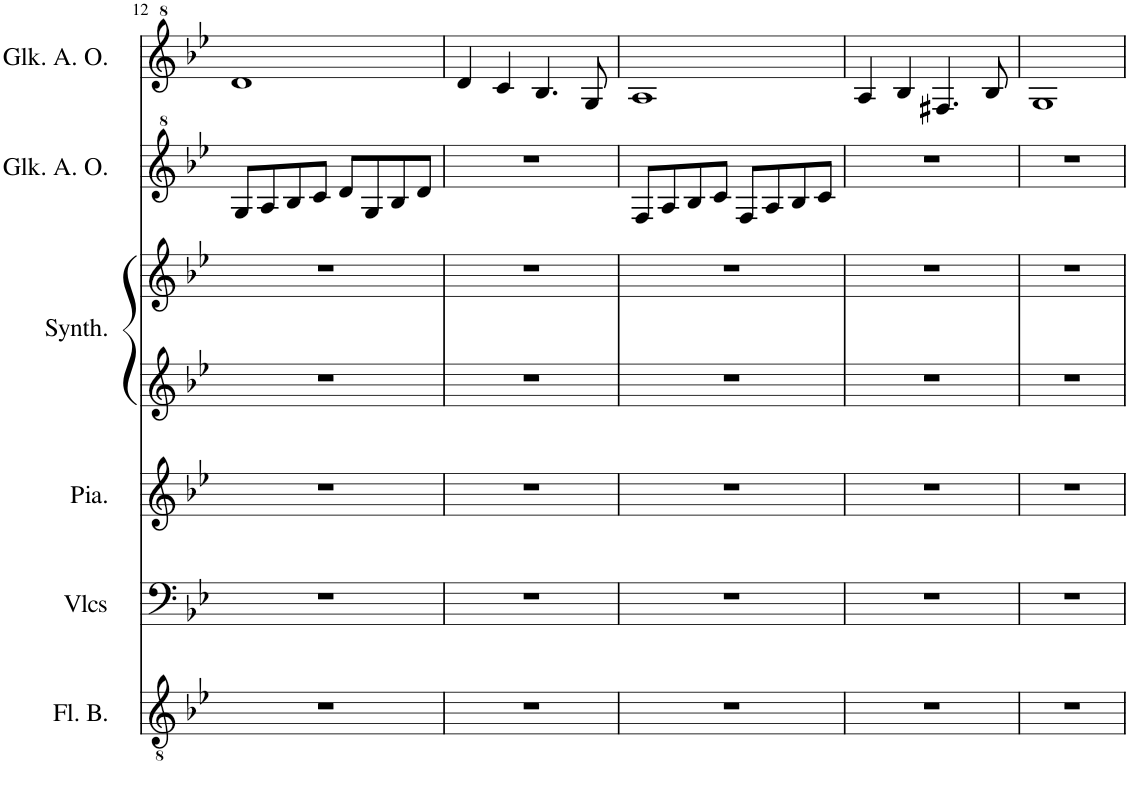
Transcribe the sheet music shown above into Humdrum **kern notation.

**kern	**kern	**kern	**kern	**kern	**kern	**kern
*part6	*part5	*part4	*part3	*part3	*part2	*part1
*staff7	*staff6	*staff5	*staff4	*staff3	*staff2	*staff1
*I"Flûte basse	*I"Violoncelles	*I"Piano	*I"Synthétiseur d'instruments à cordes	*	*I"Glockenspiel Alto Orff	*I"Glockenspiel Alto Orff
*I'Fl. B.	*I'Vlcs	*I'Pia.	*I'Synth.	*	*I'Glk. A. O.	*I'Glk. A. O.
!!LO:PB:g=z
*clefGv2	*clefF4	*clefG2	*clefG2	*clefG2	*clefG^2	*clefG^2
*k[b-e-]	*k[b-e-]	*k[b-e-]	*k[b-e-]	*k[b-e-]	*k[b-e-]	*k[b-e-]
*M4/4	*M4/4	*M4/4	*M4/4	*M4/4	*M4/4	*M4/4
=12	=12	=12	=12	=12	=12	=12
1r	1r	1r	1r	1r	8g/L	1dd
.	.	.	.	.	8a/	.
.	.	.	.	.	8b-/	.
.	.	.	.	.	8cc/J	.
.	.	.	.	.	8dd/L	.
.	.	.	.	.	8g/	.
.	.	.	.	.	8b-/	.
.	.	.	.	.	8dd/J	.
=13	=13	=13	=13	=13	=13	=13
1r	1r	1r	1r	1r	1r	4dd/
.	.	.	.	.	.	4cc/
.	.	.	.	.	.	4.b-/
.	.	.	.	.	.	8g/
=14	=14	=14	=14	=14	=14	=14
1r	1r	1r	1r	1r	8f/L	1a
.	.	.	.	.	8a/	.
.	.	.	.	.	8b-/	.
.	.	.	.	.	8cc/J	.
.	.	.	.	.	8f/L	.
.	.	.	.	.	8a/	.
.	.	.	.	.	8b-/	.
.	.	.	.	.	8cc/J	.
=15	=15	=15	=15	=15	=15	=15
1r	1r	1r	1r	1r	1r	4a/
.	.	.	.	.	.	4b-/
.	.	.	.	.	.	4.f#X/
.	.	.	.	.	.	8b-/
=16	=16	=16	=16	=16	=16	=16
1r	1r	1r	1r	1r	1r	1g
=	=	=	=	=	=	=
*-	*-	*-	*-	*-	*-	*-
